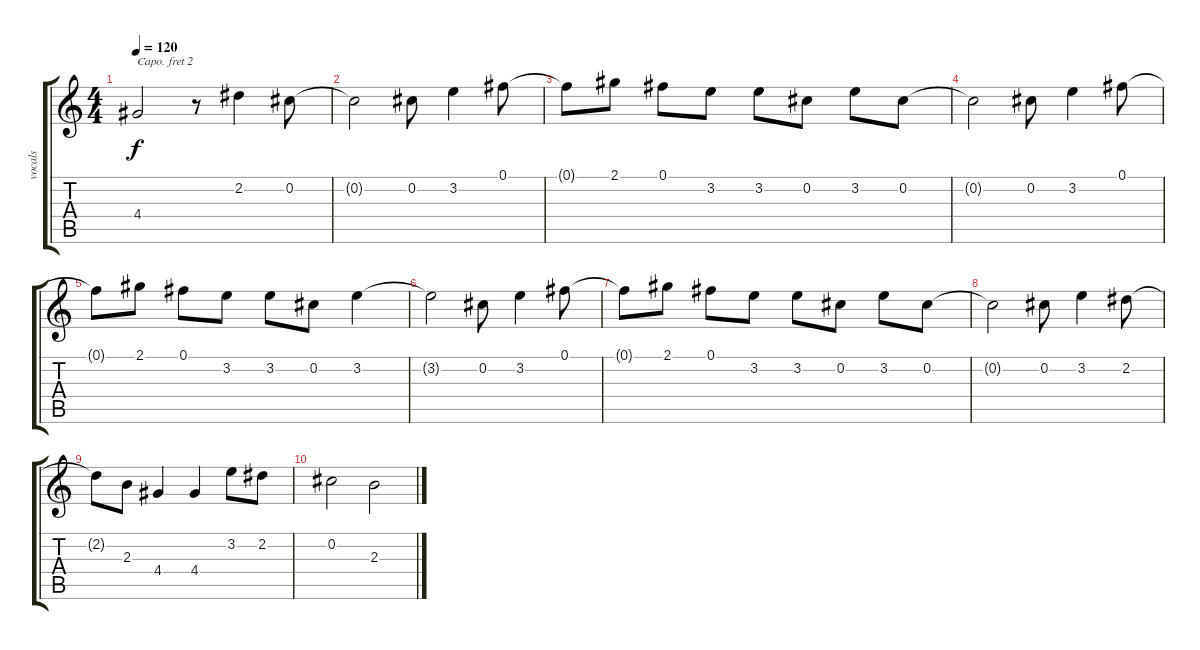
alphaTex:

\track ("vocals" "vocals") {instrument acousticguitarnylon}
\staff {score tabs}
\capo 2
\tuning (E4 B3 G3 D3 A2 E2) {hide}
\ts (4 4)
\tempo 120
\clef g2
\ks c
4.4.2{dy f} r.8 2.2.4 0.2.8 |
0.2{t}.2 0.2.8 3.2.4 0.1.8 |
0.1{t}.8 2.1.8 0.1.8 3.2.8 3.2.8 0.2.8 3.2.8 0.2.8 |
0.2{t}.2 0.2.8 3.2.4 0.1.8 |
0.1{t}.8 2.1.8 0.1.8 3.2.8 3.2.8 0.2.8 3.2.4 |
3.2{t}.2 0.2.8 3.2.4 0.1.8 |
0.1{t}.8 2.1.8 0.1.8 3.2.8 3.2.8 0.2.8 3.2.8 0.2.8 |
0.2{t}.2 0.2.8 3.2.4 2.2.8 |
2.2{t}.8 2.3.8 4.4.4 4.4.4 3.2.8 2.2.8 |
0.2.2 2.3.2
